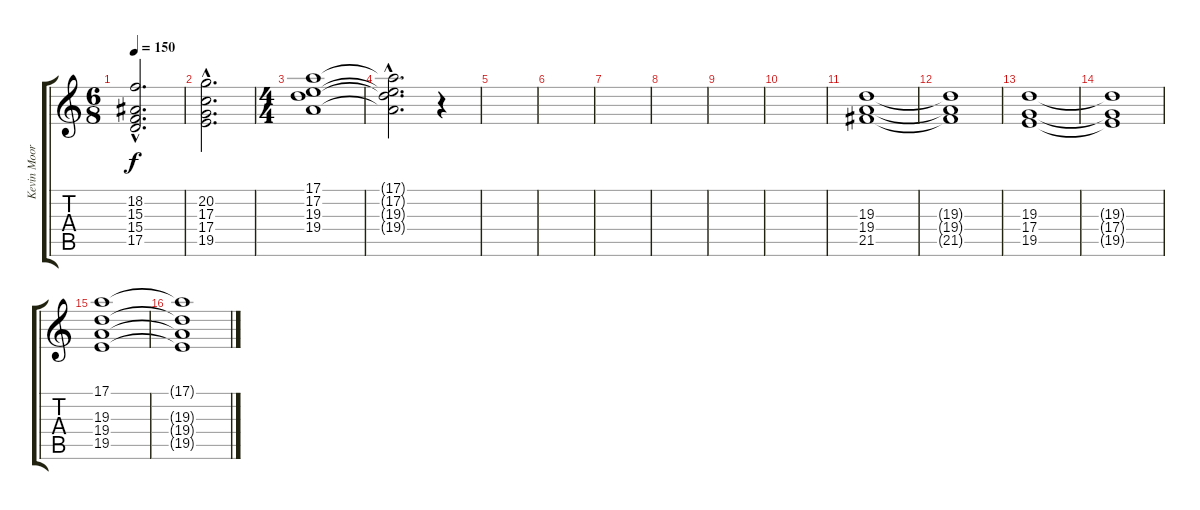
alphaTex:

\track ("Kevin Moore: Keyboard" "Kevin Moor") {instrument pad7halo}
\staff {score tabs}
\tuning (E4 B3 G3 D3 A2 E2) {hide}
\ts (6 8)
\tempo 150
\clef g2
\ks c
(18.2{hac} 15.3{hac} 15.4{hac} 17.5{hac}).2{d dy f} |
(20.2{hac} 17.3{hac} 17.4{hac} 19.5{hac}).2{d} |
\ts (4 4)
(17.1 17.2 19.3 19.4).1 |
(17.1{hac t} 17.2{hac t} 19.3{hac t} 19.4{hac t}).2{d} r.4 |
|
|
|
|
|
|
(19.3 19.4 21.5).1 |
(19.3{t} 19.4{t} 21.5{t}).1 |
(19.3 17.4 19.5).1 |
(19.3{t} 17.4{t} 19.5{t}).1 |
(17.1 19.3 19.4 19.5).1 |
(17.1{t} 19.3{t} 19.4{t} 19.5{t}).1
